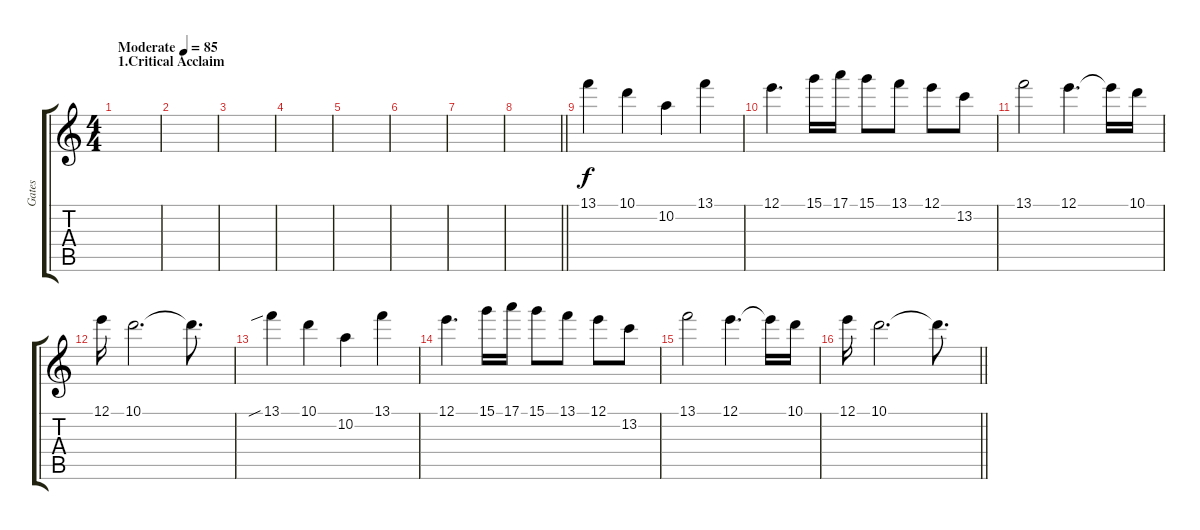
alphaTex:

\track ("Gates" "Gates") {instrument distortionguitar}
\staff {score tabs}
\tuning (E4 B3 G3 D3 A2 D2) {hide}
\ts (4 4)
\section ("" "1.Critical Acclaim")
\tempo (85 "Moderate")
\clef g2
\ks c
|
|
|
|
|
|
|
\barLineRight lightlight
|
13.1.4 10.1.4 10.2.4 13.1.4 |
12.1.4{d} 15.1.16 17.1.16 15.1.8 13.1.8 12.1.8 13.2.8 |
13.1.2 12.1.4{d} 12.1{t}.16 10.1.16 |
12.1.16 10.1.2{d} 10.1{t}.8{d} |
13.1{sib}.4 10.1.4 10.2.4 13.1.4 |
12.1.4{d} 15.1.16 17.1.16 15.1.8 13.1.8 12.1.8 13.2.8 |
13.1.2 12.1.4{d} 12.1{t}.16 10.1.16 |
\barLineRight lightlight
12.1.16 10.1.2{d} 10.1{t}.8{d}
